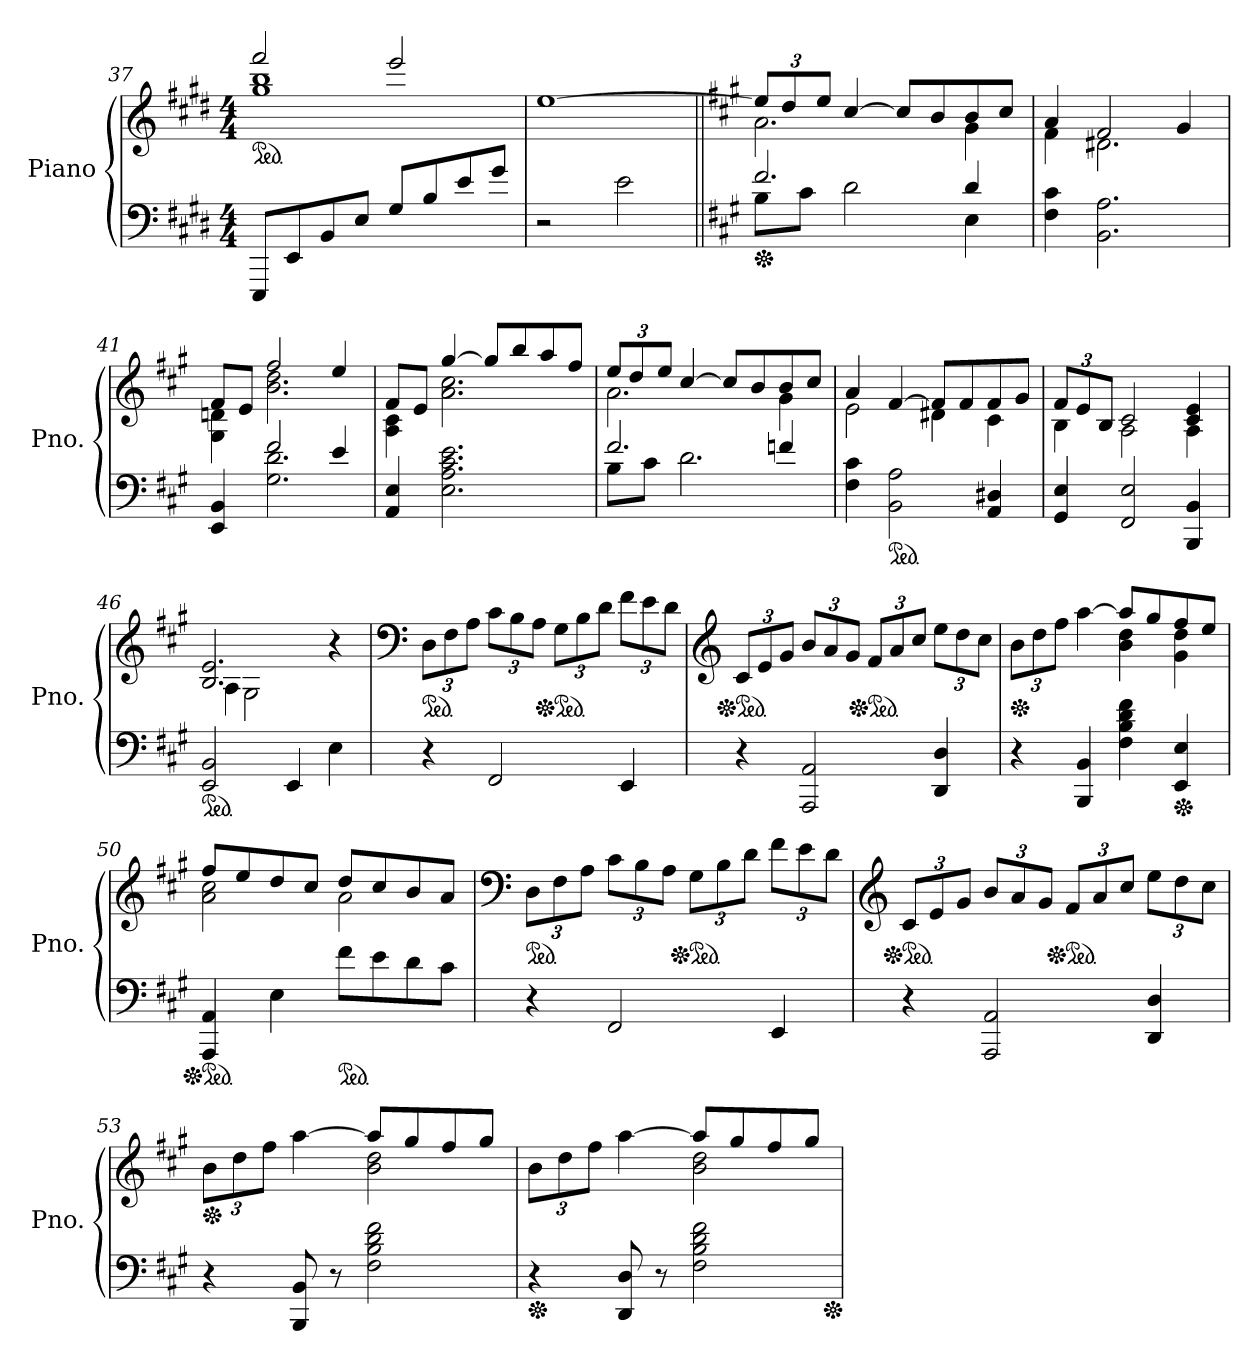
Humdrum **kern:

**kern	**kern
*part1	*part1
*staff2	*staff1
*I"Piano	*
*I'Pno.	*
*clefF4	*clefG2
*k[f#c#g#d#]	*k[f#c#g#d#]
*M4/4	*M4/4
=37	=37
*	*^
*	*ped	*
8EEE/L	2fff#/	1gg# 1bb
8EE/	.	.
8BB/	.	.
8E/J	.	.
8G#/L	2eee/	.
8B/	.	.
8e/	.	.
8g#/J	.	.
*	*v	*v
=38	=38
2r	[1ee
2e\	.
=39||	=39||
*k[f#c#g#]	*k[f#c#g#]
*Xped	*
*^	*
*	*	*Xbrackettup
*	*	*^
2.f#/	8B\L	12ee/L]	2.a\
.	.	12dd/	.
.	8c#\J	.	.
.	.	12ee/J	.
.	2d\	[4cc#/	.
.	.	8cc#/L]	.
.	.	8b/	.
4d/	4E\	8b/	4g#\
.	.	8cc#/J	.
*v	*v	*	*
=40	=40	=40
4F#\ 4c#\	4a/	4f#\
2.BB\ 2.A\	2f#/	2.d#X\
.	4g#/	.
=41	=41	=41
*^	*	*
4EE/ 4BB/	4ryy	8f#/L	4G#\ 4dn\
.	.	8e/J	.
2f#/	2.G#\ 2.d\	2ff#/	2.b\ 2.dd\
4e/	.	4ee/	.
*v	*v	*	*
=42	=42	=42
4AA/ 4E/	8f#/L	4A\ 4c#\
.	8e/J	.
2.E\ 2.A\ 2.c#\ 2.e\	[4gg#/	2.a\ 2.cc#\
.	8gg#/L]	.
.	8bb/	.
.	8aa/	.
.	8ff#/J	.
=43	=43	=43
*^	*	*
2.f#/	8B\L	12ee/L	2.a\
.	.	12dd/	.
.	8c#\J	.	.
.	.	12ee/J	.
.	2.d\	[4cc#/	.
.	.	8cc#/L]	.
.	.	8b/	.
4fn/	.	8b/	4g#\
.	.	8cc#/J	.
*v	*v	*	*
=44	=44	=44
4F#\ 4c#\	4a/	2e\
*ped	*	*
2BB\ 2A\	[4f#/	.
.	8f#/L]	4d#X\
.	8f#/	.
4AA/ 4D#X/	8f#/	4c#\
.	8g#/J	.
=45	=45	=45
4GG#/ 4E/	12f#/L	4B\
.	12e/	.
.	12B/J	.
2FF#/ 2E/	2c#/	2A\
4BBB/ 4BB/	4c#/ 4e/	4A\
=46	=46	=46
*ped	*	*
2EE/ 2BB/	2.B/ 2.e/	4A\
.	.	2G#\
4EE/	.	.
4E\	4r	4ryy
*	*v	*v
=47	=47
*	*clefF4
*	*ped
4r	12D\L
.	12F#\
.	12A\J
2FF#/	12c#\L
.	12B\
.	12A\J
*	*Xped
*	*ped
.	12G#\L
.	12B\
.	12d\J
4EE/	12f#\L
.	12e\
.	12d\J
=48	=48
*	*clefG2
*	*Xped
*	*ped
4r	12c#/L
.	12e/
.	12g#/J
2AAA/ 2AA/	12b/L
.	12a/
.	12g#/J
*	*Xped
*	*ped
.	12f#/L
.	12a/
.	12cc#/J
4DD/ 4D/	12ee\L
.	12dd\
.	12cc#\J
=49	=49
*	*Xped
*	*^
4r	12b\L	2ryy
.	12dd\	.
.	12ff#\J	.
4BBB/ 4BB/	[4aa\	.
4F#\ 4B\ 4d\ 4f#\	8aa/L]	4b\ 4dd\
.	8gg#/	.
*Xped	*	*
4EE/ 4E/	8ff#/	4g#\ 4dd\
.	8ee/J	.
=50	=50	=50
*Xped	*	*
*ped	*	*
4AAA/ 4AA/	8ff#/L	2a\ 2cc#\
.	8ee/	.
4E\	8dd/	.
.	8cc#/J	.
*ped	*	*
8f#\L	8dd/L	2a\
8e\	8cc#/	.
8d\	8b/	.
8c#\J	8a/J	.
*	*v	*v
=51	=51
*	*clefF4
*	*ped
4r	12D\L
.	12F#\
.	12A\J
2FF#/	12c#\L
.	12B\
.	12A\J
*	*Xped
*	*ped
.	12G#\L
.	12B\
.	12d\J
4EE/	12f#\L
.	12e\
.	12d\J
=52	=52
*	*clefG2
*	*Xped
*	*ped
4r	12c#/L
.	12e/
.	12g#/J
2AAA/ 2AA/	12b/L
.	12a/
.	12g#/J
*	*Xped
*	*ped
.	12f#/L
.	12a/
.	12cc#/J
4DD/ 4D/	12ee\L
.	12dd\
.	12cc#\J
=53	=53
*	*Xped
*	*^
4r	12b\L	2ryy
.	12dd\	.
.	12ff#\J	.
8BBB/ 8BB/	[4aa\	.
8r	.	.
2F#\ 2B\ 2d\ 2f#\	8aa/L]	2b\ 2dd\
.	8gg#/	.
.	8ff#/	.
.	8gg#/J	.
=54	=54	=54
*Xped	*	*
4r	12b\L	2ryy
.	12dd\	.
.	12ff#\J	.
8DD/ 8D/	[4aa\	.
8r	.	.
2F#\ 2B\ 2d\ 2f#\	8aa/L]	2b\ 2dd\
.	8gg#/	.
.	8ff#/	.
.	8gg#/J	.
*	*v	*v
*Xped	*
=	=
*-	*-
